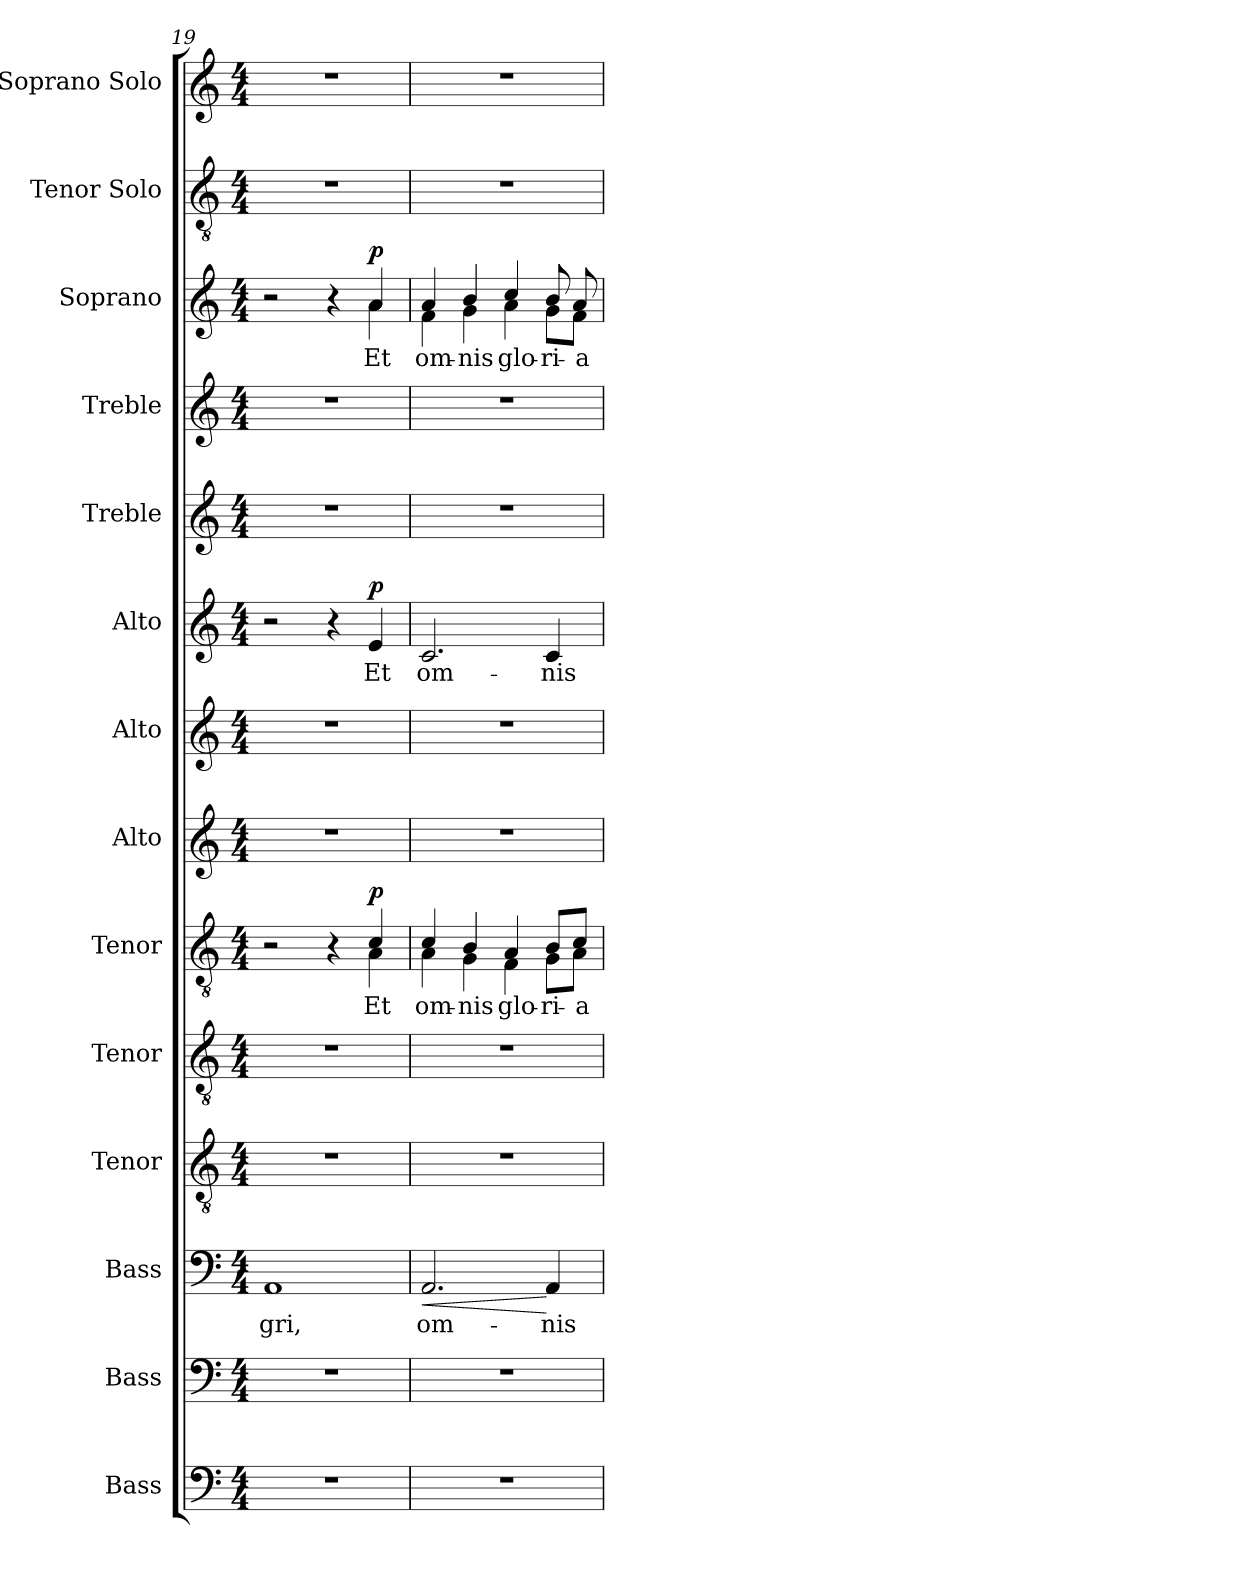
**kern	**kern	**kern	**text	**dynam	**kern	**kern	**kern	**text	**dynam	**kern	**kern	**kern	**text	**dynam	**kern	**kern	**kern	**text	**dynam	**kern	**kern
*part14	*part13	*part12	*part12	*part12	*part11	*part10	*part9	*part9	*part9	*part8	*part7	*part6	*part6	*part6	*part5	*part4	*part3	*part3	*part3	*part2	*part1
*staff14	*staff13	*staff12	*staff12	*staff12	*staff11	*staff10	*staff9	*staff9	*staff9	*staff8	*staff7	*staff6	*staff6	*staff6	*staff5	*staff4	*staff3	*staff3	*staff3	*staff2	*staff1
*I"Bass	*I"Bass	*I"Bass	*	*	*I"Tenor	*I"Tenor	*I"Tenor	*	*	*I"Alto	*I"Alto	*I"Alto	*	*	*I"Treble	*I"Treble	*I"Soprano	*	*	*I"Tenor Solo	*I"Soprano Solo
*I'B. 2.	*I'B. 1.	*I'B.	*	*	*I'T. 2.	*I'T. 1.	*I'T.	*	*	*I'A. 2.	*I'A. 1.	*I'A.	*	*	*	*	*I'S.	*	*	*I'T.  Solo	*I'S.  Solo
*clefF4	*clefF4	*clefF4	*	*	*clefGv2	*clefGv2	*clefGv2	*	*	*clefG2	*clefG2	*clefG2	*	*	*clefG2	*clefG2	*clefG2	*	*	*clefGv2	*clefG2
*	*	*	*	*	*ITrd7c12	*ITrd7c12	*ITrd7c12	*	*	*	*	*	*	*	*	*	*	*	*	*ITrd7c12	*
*k[]	*k[]	*k[]	*	*	*k[]	*k[]	*k[]	*	*	*k[]	*k[]	*k[]	*	*	*k[]	*k[]	*k[]	*	*	*k[]	*k[]
*C:	*C:	*C:	*	*	*C:	*C:	*C:	*	*	*C:	*C:	*C:	*	*	*C:	*C:	*C:	*	*	*C:	*C:
*M4/4	*M4/4	*M4/4	*	*	*M4/4	*M4/4	*M4/4	*	*	*M4/4	*M4/4	*M4/4	*	*	*M4/4	*M4/4	*M4/4	*	*	*M4/4	*M4/4
=19	=19	=19	=19	=19	=19	=19	=19	=19	=19	=19	=19	=19	=19	=19	=19	=19	=19	=19	=19	=19	=19
!	!	!	!LO:LY:b:color=#000000	!	!	!	!	!	!	!	!	!	!	!	!	!	!	!	!	!	!
*	*	*	*	*	*	*	*^	*	*	*	*	*	*	*	*	*	*^	*	*	*	*^
1r	1r	1AAi	-gri,	.	1r	1r	2r	2ryy	.	.	1r	1r	2r	.	.	1r	1r	2r	2ryy	.	.	1r	1r	2ryy
.	.	.	.	.	.	.	4r	4ryy	.	.	.	.	4r	.	.	.	.	4r	4ryy	.	.	.	.	2ryy
!	!	!	!	!	!	!	!	!	!LO:LY:b:color=#000000	!	!	!	!	!	!	!	!	!	!	!	!	!	!	!
!	!	!	!	!	!	!	!	!	!	!	!	!	!	!LO:LY:b:color=#000000	!	!	!	!	!	!	!	!	!	!
!	!	!	!	!	!	!	!	!	!	!	!	!	!	!	!	!	!	!	!	!LO:LY:b:color=#000000	!	!	!	!
.	.	.	.	.	.	.	4Ci/	4AAi\	Et	p	.	.	4ei/	Et	p	.	.	4ai/	4ai\	Et	p	.	.	.
*	*	*	*	*	*	*	*	*	*	*	*	*	*	*	*	*	*	*	*	*	*	*	*v	*v
=20	=20	=20	=20	=20	=20	=20	=20	=20	=20	=20	=20	=20	=20	=20	=20	=20	=20	=20	=20	=20	=20	=20	=20
*	*	*	*	*	*	*	*	*	*	*	*	*	*	*	*	*	*	*	*	*	*	*	*^
!	!	!	!LO:LY:b:color=#000000	!LO:HP:b	!	!	!	!	!	!	!	!	!	!	!	!	!	!	!	!	!	!	!	!
!	!	!	!	!LO:HP:n=1:b	!	!	!	!	!	!	!	!	!	!	!	!	!	!	!	!	!	!	!	!
*	*	*	*	*	*	*	*	*	*	*	*	*	*	*	*	*	*	*	*	*	*	*	*v	*v
*	*	*	*	*	*	*	*	*	*	*	*	*	*	*	*	*	*	*	*	*	*	*	*^
!	!	!	!	!	!	!	!	!	!LO:LY:b:color=#000000	!	!	!	!	!	!	!	!	!	!	!	!	!	!	!
*	*	*	*	*	*	*	*	*	*	*	*	*	*	*	*	*	*	*	*	*	*	*	*v	*v
*	*	*	*	*	*	*	*	*	*	*	*	*	*	*	*	*	*	*	*	*	*	*	*^
!	!	!	!	!	!	!	!	!	!	!	!	!	!	!LO:LY:b:color=#000000	!	!	!	!	!	!	!	!	!	!
*	*	*	*	*	*	*	*	*	*	*	*	*	*	*	*	*	*	*	*	*	*	*	*v	*v
*	*	*	*	*	*	*	*	*	*	*	*	*	*	*	*	*	*	*	*	*	*	*	*^
!	!	!	!	!	!	!	!	!	!	!	!	!	!	!	!	!	!	!	!	!LO:LY:b:color=#000000	!	!	!	!
*	*	*	*	*	*	*	*	*	*	*	*	*	*	*	*	*	*	*	*	*	*	*	*v	*v
1r	1r	2.AAi/	om-	< >	1r	1r	4Ci/	4AAi\	om-	.	1r	1r	2.ci/	om-	.	1r	1r	4ai/	4fi\	om-	.	1r	1r
!	!	!	!	!	!	!	!	!	!LO:LY:b:color=#000000	!	!	!	!	!	!	!	!	!	!	!	!	!	!
!	!	!	!	!	!	!	!	!	!	!	!	!	!	!	!	!	!	!	!	!LO:LY:b:color=#000000	!	!	!
.	.	.	.	.	.	.	4BBi/	4GGi\	-nis	.	.	.	.	.	.	.	.	4bi/	4gi\	-nis	.	.	.
!	!	!	!	!	!	!	!	!	!LO:LY:b:color=#000000	!	!	!	!	!	!	!	!	!	!	!	!	!	!
!	!	!	!	!	!	!	!	!	!	!	!	!	!	!	!	!	!	!	!	!LO:LY:b:color=#000000	!	!	!
.	.	.	.	.	.	.	4AAi/	4FFi\	glo-	.	.	.	.	.	.	.	.	4cci/	4ai\	glo-	.	.	.
!	!	!	!LO:LY:b:color=#000000	!	!	!	!	!	!	!	!	!	!	!	!	!	!	!	!	!	!	!	!
!	!	!	!	!	!	!	!	!	!LO:LY:b:color=#000000	!	!	!	!	!	!	!	!	!	!	!	!	!	!
!	!	!	!	!	!	!	!	!	!	!	!	!	!	!LO:LY:b:color=#000000	!	!	!	!	!	!	!	!	!
!	!	!	!	!	!	!	!	!	!	!	!	!	!	!	!	!	!	!	!	!LO:LY:b:color=#000000	!	!	!
.	.	4AAi/	-nis	[	.	.	8BBi/L	8GGi\L	-ri-	.	.	.	4ci/	-nis	.	.	.	8bi/	8gi\L	-ri-	.	.	.
!	!	!	!	!	!	!	!	!	!LO:LY:b:color=#000000	!	!	!	!	!	!	!	!	!	!	!	!	!	!
!	!	!	!	!	!	!	!	!	!	!	!	!	!	!	!	!	!	!	!	!LO:LY:b:color=#000000	!	!	!
.	.	.	.	.	.	.	8Ci/J	8AAi\J	-a	.	.	.	.	.	.	.	.	8ai/	8fi\J	-a	.	.	.
*	*	*	*	*	*	*	*v	*v	*	*	*	*	*	*	*	*	*	*v	*v	*	*	*	*
.	.	.	.	]	.	.	.	.	.	.	.	.	.	.	.	.	.	.	.	.	.
=	=	=	=	=	=	=	=	=	=	=	=	=	=	=	=	=	=	=	=	=	=
*-	*-	*-	*-	*-	*-	*-	*-	*-	*-	*-	*-	*-	*-	*-	*-	*-	*-	*-	*-	*-	*-
